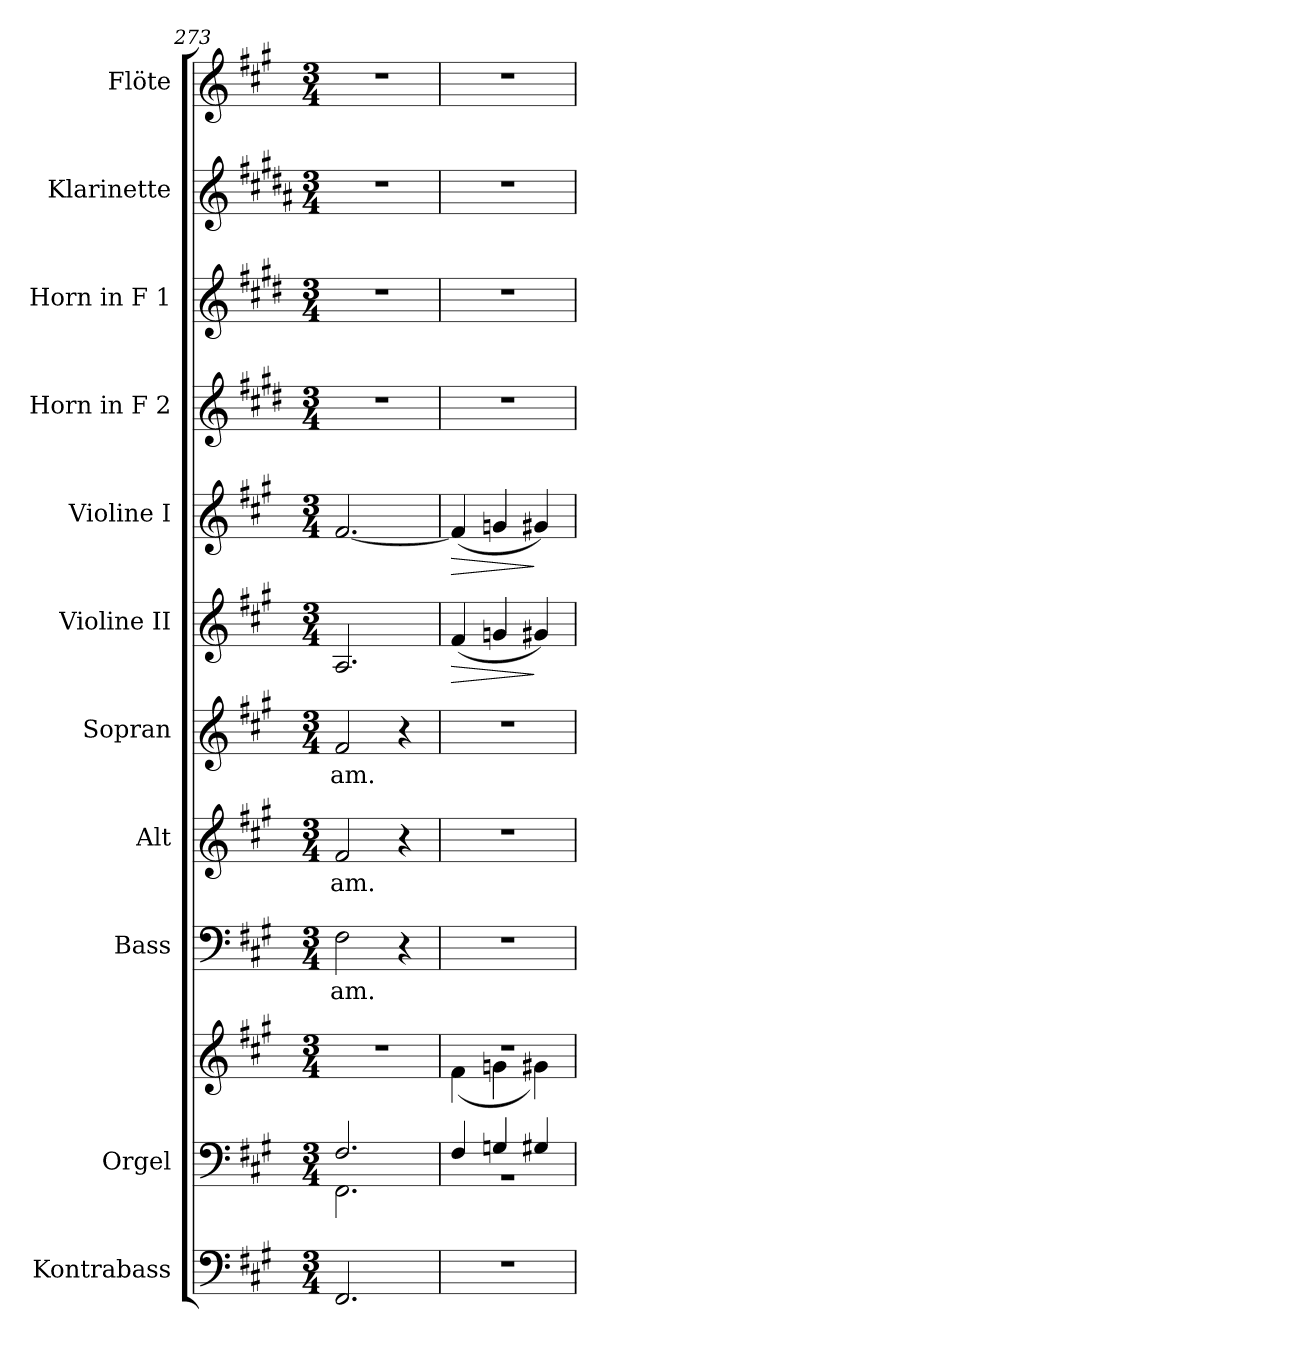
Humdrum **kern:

**kern	**kern	**kern	**kern	**text	**kern	**text	**kern	**text	**kern	**dynam	**kern	**dynam	**kern	**kern	**kern	**kern
*part11	*part10	*part10	*part9	*part9	*part8	*part8	*part7	*part7	*part6	*part6	*part5	*part5	*part4	*part3	*part2	*part1
*staff12	*staff11	*staff10	*staff9	*staff9	*staff8	*staff8	*staff7	*staff7	*staff6	*staff6	*staff5	*staff5	*staff4	*staff3	*staff2	*staff1
*I"Kontrabass	*I"Orgel	*	*I"Bass	*	*I"Alt	*	*I"Sopran	*	*I"Violine II	*	*I"Violine I	*	*I"Horn in F 2	*I"Horn in F 1	*I"Klarinette	*I"Flöte
*I'Kb.	*I'Org.	*	*I'B.	*	*I'A.	*	*I'S.	*	*I'Vl. II	*	*I'Vl. I	*	*	*	*I'Kl.	*I'Fl.
*clefF4	*clefF4	*clefG2	*clefF4	*	*clefG2	*	*clefG2	*	*clefG2	*	*clefG2	*	*clefG2	*clefG2	*clefG2	*clefG2
*ITrd7c12	*	*	*	*	*	*	*	*	*	*	*	*	*ITrd4c7	*ITrd4c7	*ITrd1c2	*
*k[f#c#g#]	*k[f#c#g#]	*k[f#c#g#]	*k[f#c#g#]	*	*k[f#c#g#]	*	*k[f#c#g#]	*	*k[f#c#g#]	*	*k[f#c#g#]	*	*k[f#c#g#]	*k[f#c#g#]	*k[f#c#g#]	*k[f#c#g#]
*A:	*A:	*A:	*A:	*	*A:	*	*A:	*	*A:	*	*A:	*	*A:	*A:	*A:	*A:
*M3/4	*M3/4	*M3/4	*M3/4	*	*M3/4	*	*M3/4	*	*M3/4	*	*M3/4	*	*M3/4	*M3/4	*M3/4	*M3/4
=273	=273	=273	=273	=273	=273	=273	=273	=273	=273	=273	=273	=273	=273	=273	=273	=273
*	*^	*	*	*	*	*	*	*	*	*	*	*	*	*	*	*
!	!	!	!	!	!LO:LY:b	!	!LO:LY:b	!	!LO:LY:b	!	!	!	!	!	!	!	!
2.FFF#/	2.F#/	2.FF#\	2.r	2F#\	-am.	2f#/	-am.	2f#/	-am.	2.A/	.	[2.f#/	.	2.r	2.r	2.r	2.r
.	.	.	.	4r	.	4r	.	4r	.	.	.	.	.	.	.	.	.
!!LO:PB:g=z
=274	=274	=274	=274	=274	=274	=274	=274	=274	=274	=274	=274	=274	=274	=274	=274	=274	=274
!	!	!LO:N:vis=1	!LO:N:vis=1	!	!	!	!	!	!	!	!LO:HP:b	!	!LO:HP:b	!	!	!	!
*	*	*	*^	*	*	*	*	*	*	*	*	*	*	*	*	*	*
2.r	4F#/	2.rBB	2.r	(<4f#\	2.r	.	2.r	.	2.r	.	(<4f#/	>	(<4f#/]	>	2.r	2.r	2.r	2.r
.	4Gn/	.	.	4gn\	.	.	.	.	.	.	4gn/	.	4gn/	.	.	.	.	.
.	4G#X/	.	.	4g#X\)	.	.	.	.	.	.	4g#X/)	]	4g#X/)	]	.	.	.	.
*	*v	*v	*	*	*	*	*	*	*	*	*	*	*	*	*	*	*	*
*	*	*v	*v	*	*	*	*	*	*	*	*	*	*	*	*	*	*
=	=	=	=	=	=	=	=	=	=	=	=	=	=	=	=	=
*-	*-	*-	*-	*-	*-	*-	*-	*-	*-	*-	*-	*-	*-	*-	*-	*-
